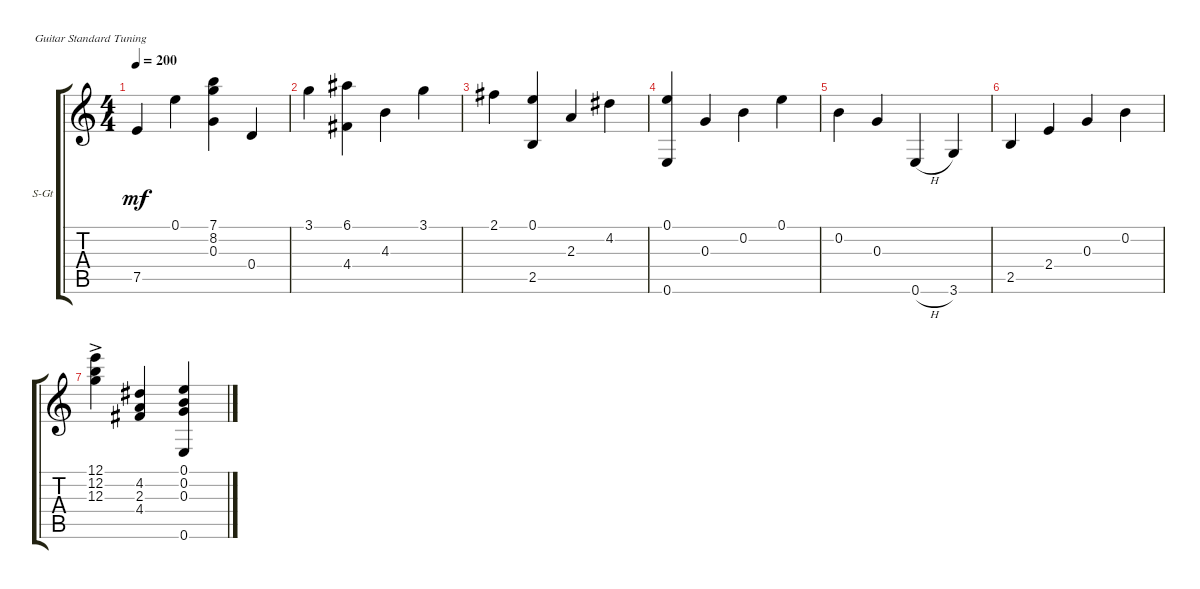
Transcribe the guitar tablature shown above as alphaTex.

\defaultSystemsLayout 4
\bracketExtendMode groupsimilarinstruments
\firstSystemTrackNameOrientation horizontal
\otherSystemsTrackNameOrientation horizontal
\track ("Steel Guitar" "S-Gt") {instrument acousticguitarsteel}
\staff {score tabs}
\tuning (E4 B3 G3 D3 A2 E2)
\ts (4 4)
\tempo 200
\clef g2
\ks c
7.5.4{dy mf} 0.1.4 (7.1 8.2 0.3).4 0.4.4 |
3.1.4 (6.1 4.4).4 4.3.4 3.1.4 |
2.1.4 (0.1 2.5).4 2.3.4 4.2.4 |
(0.1 0.6).4 0.3.4 0.2.4 0.1.4 |
0.2.4 0.3.4 0.6{h}.4 3.6.4 |
2.5.4 2.4.4 0.3.4 0.2.4 |
(12.1 12.2 12.3{ac}).4 (4.2 2.3 4.4).4 (0.1 0.2 0.3 0.6).4
